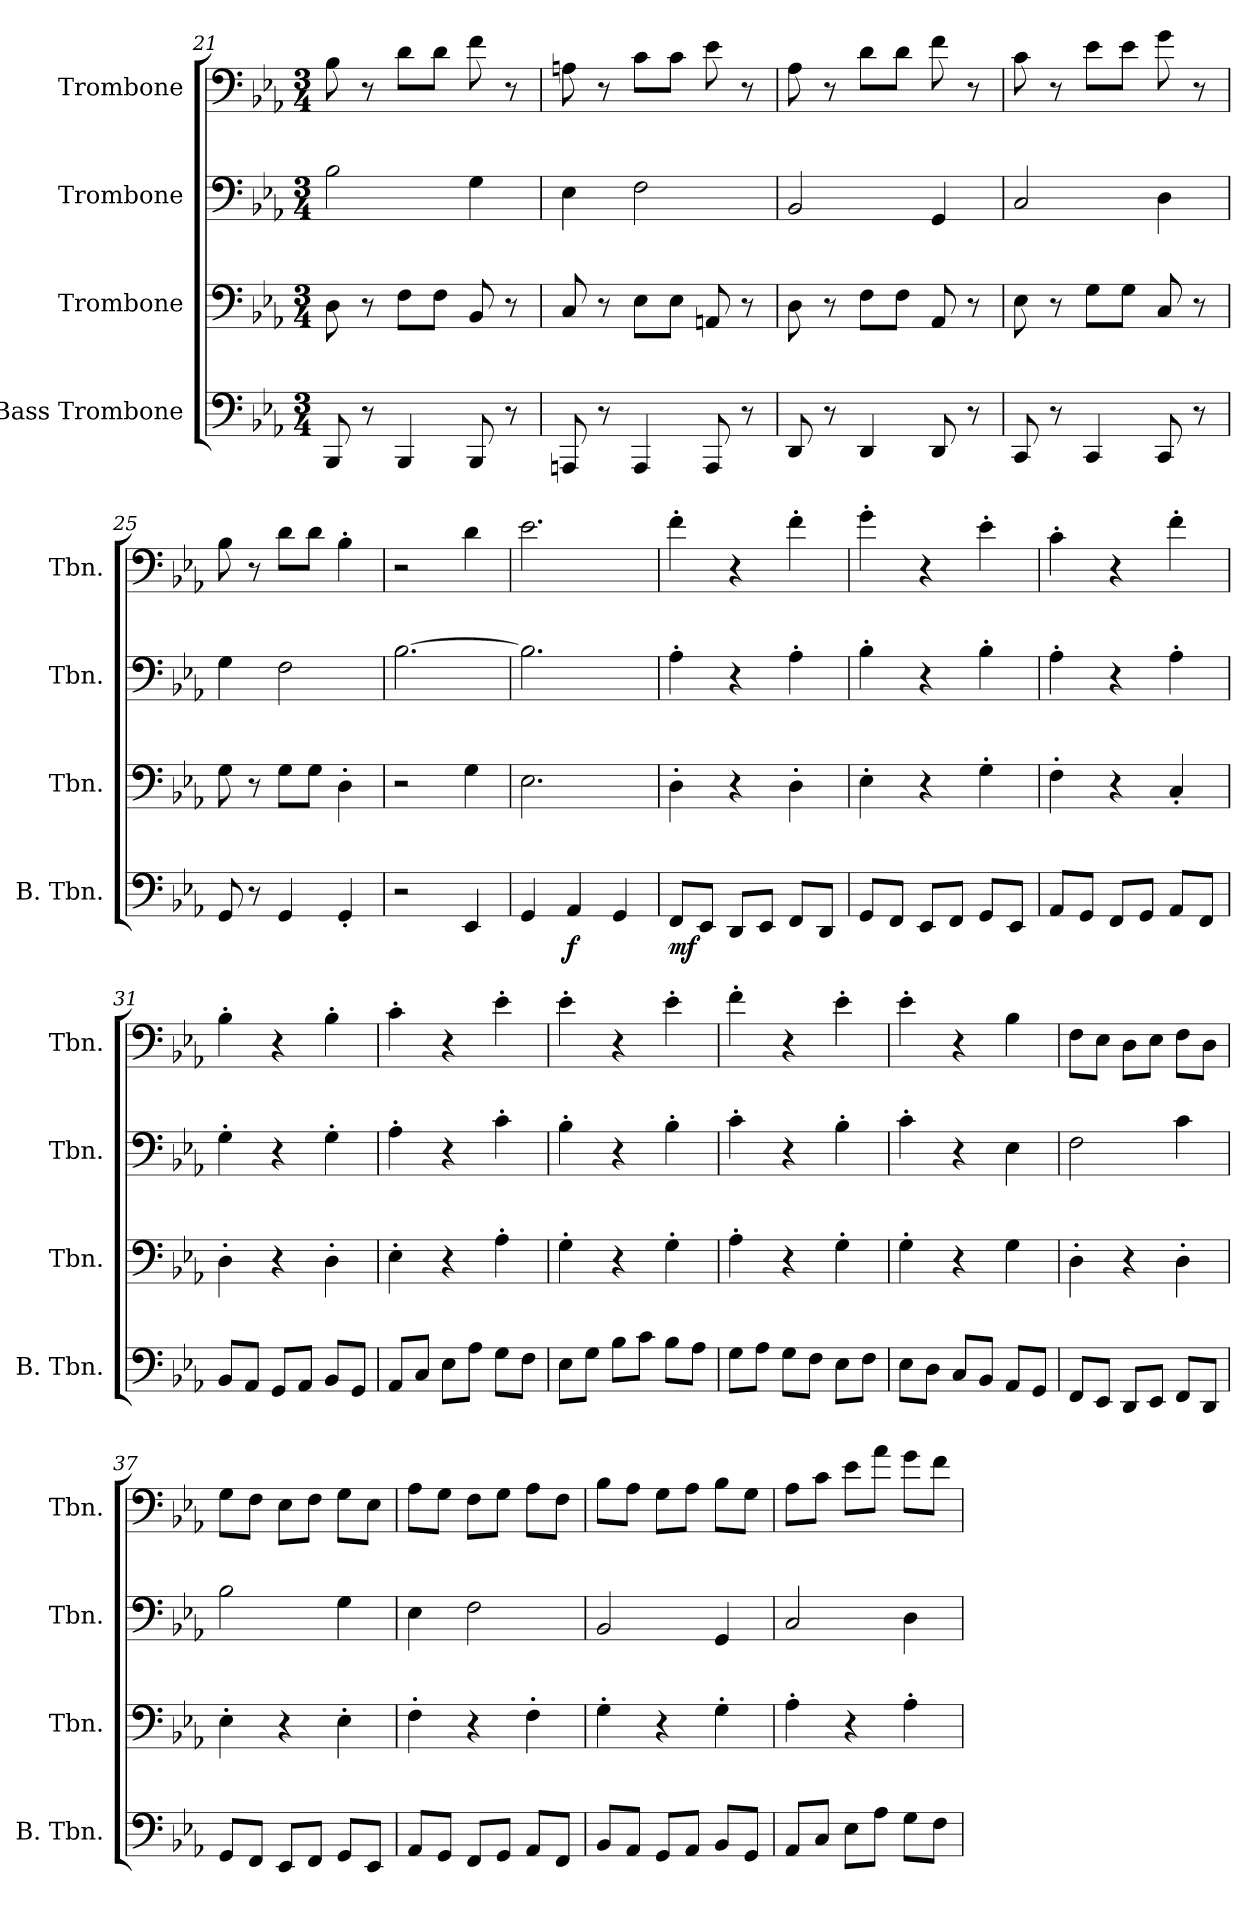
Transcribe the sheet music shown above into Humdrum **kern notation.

**kern	**dynam	**kern	**kern	**kern
*part4	*part4	*part3	*part2	*part1
*staff4	*staff4	*staff3	*staff2	*staff1
*I"Bass Trombone	*	*I"Trombone	*I"Trombone	*I"Trombone
*I'B. Tbn.	*	*I'Tbn.	*I'Tbn.	*I'Tbn.
*clefF4	*	*clefF4	*clefF4	*clefF4
*k[b-e-a-]	*	*k[b-e-a-]	*k[b-e-a-]	*k[b-e-a-]
*M3/4	*	*M3/4	*M3/4	*M3/4
=21	=21	=21	=21	=21
8BBB-/	.	8D\	2B-\	8B-\
8r	.	8r	.	8r
4BBB-/	.	8F\L	.	8d\L
.	.	8F\J	.	8d\J
8BBB-/	.	8BB-/	4G\	8f\
8r	.	8r	.	8r
=22	=22	=22	=22	=22
8AAAn/	.	8C/	4E-\	8An\
8r	.	8r	.	8r
4AAA/	.	8E-\L	2F\	8c\L
.	.	8E-\J	.	8c\J
8AAA/	.	8AAn/	.	8e-\
8r	.	8r	.	8r
!!LO:PB:g=z
=23	=23	=23	=23	=23
8DD/	.	8D\	2BB-/	8A-\
8r	.	8r	.	8r
4DD/	.	8F\L	.	8d\L
.	.	8F\J	.	8d\J
8DD/	.	8AA-/	4GG/	8f\
8r	.	8r	.	8r
=24	=24	=24	=24	=24
8CC/	.	8E-\	2C/	8c\
8r	.	8r	.	8r
4CC/	.	8G\L	.	8e-\L
.	.	8G\J	.	8e-\J
8CC/	.	8C/	4D\	8g\
8r	.	8r	.	8r
=25	=25	=25	=25	=25
8GG/	.	8G\	4G\	8B-\
8r	.	8r	.	8r
4GG/	.	8G\L	2F\	8d\L
.	.	8G\J	.	8d\J
4GG'/	.	4D'\	.	4B-'\
=26	=26	=26	=26	=26
2r	.	2r	[2.B-\	2r
4EE-/	.	4G\	.	4d\
=27	=27	=27	=27	=27
4GG/	.	2.E-\	2.B-\]	2.e-\
!	!LO:DY:b	!	!	!
4AA-/	f	.	.	.
4GG/	.	.	.	.
=28	=28	=28	=28	=28
!	!LO:DY:b	!	!	!
8FF/L	mf	4D'\	4A-'\	4f'\
8EE-/J	.	.	.	.
8DD/L	.	4r	4r	4r
8EE-/J	.	.	.	.
8FF/L	.	4D'\	4A-'\	4f'\
8DD/J	.	.	.	.
=29	=29	=29	=29	=29
8GG/L	.	4E-'\	4B-'\	4g'\
8FF/J	.	.	.	.
8EE-/L	.	4r	4r	4r
8FF/J	.	.	.	.
8GG/L	.	4G'\	4B-'\	4e-'\
8EE-/J	.	.	.	.
=30	=30	=30	=30	=30
8AA-/L	.	4F'\	4A-'\	4c'\
8GG/J	.	.	.	.
8FF/L	.	4r	4r	4r
8GG/J	.	.	.	.
8AA-/L	.	4C'/	4A-'\	4f'\
8FF/J	.	.	.	.
=31	=31	=31	=31	=31
8BB-/L	.	4D'\	4G'\	4B-'\
8AA-/J	.	.	.	.
8GG/L	.	4r	4r	4r
8AA-/J	.	.	.	.
8BB-/L	.	4D'\	4G'\	4B-'\
8GG/J	.	.	.	.
!!LO:LB:g=z
=32	=32	=32	=32	=32
8AA-/L	.	4E-'\	4A-'\	4c'\
8C/J	.	.	.	.
8E-\L	.	4r	4r	4r
8A-\J	.	.	.	.
8G\L	.	4A-'\	4c'\	4e-'\
8F\J	.	.	.	.
=33	=33	=33	=33	=33
8E-\L	.	4G'\	4B-'\	4e-'\
8G\J	.	.	.	.
8B-\L	.	4r	4r	4r
8c\J	.	.	.	.
8B-\L	.	4G'\	4B-'\	4e-'\
8A-\J	.	.	.	.
=34	=34	=34	=34	=34
8G\L	.	4A-'\	4c'\	4f'\
8A-\J	.	.	.	.
8G\L	.	4r	4r	4r
8F\J	.	.	.	.
8E-\L	.	4G'\	4B-'\	4e-'\
8F\J	.	.	.	.
=35	=35	=35	=35	=35
8E-\L	.	4G'\	4c'\	4e-'\
8D\J	.	.	.	.
8C/L	.	4r	4r	4r
8BB-/J	.	.	.	.
8AA-/L	.	4G\	4E-\	4B-\
8GG/J	.	.	.	.
=36	=36	=36	=36	=36
8FF/L	.	4D'\	2F\	8F\L
8EE-/J	.	.	.	8E-\J
8DD/L	.	4r	.	8D\L
8EE-/J	.	.	.	8E-\J
8FF/L	.	4D'\	4c\	8F\L
8DD/J	.	.	.	8D\J
=37	=37	=37	=37	=37
8GG/L	.	4E-'\	2B-\	8G\L
8FF/J	.	.	.	8F\J
8EE-/L	.	4r	.	8E-\L
8FF/J	.	.	.	8F\J
8GG/L	.	4E-'\	4G\	8G\L
8EE-/J	.	.	.	8E-\J
=38	=38	=38	=38	=38
8AA-/L	.	4F'\	4E-\	8A-\L
8GG/J	.	.	.	8G\J
8FF/L	.	4r	2F\	8F\L
8GG/J	.	.	.	8G\J
8AA-/L	.	4F'\	.	8A-\L
8FF/J	.	.	.	8F\J
=39	=39	=39	=39	=39
8BB-/L	.	4G'\	2BB-/	8B-\L
8AA-/J	.	.	.	8A-\J
8GG/L	.	4r	.	8G\L
8AA-/J	.	.	.	8A-\J
8BB-/L	.	4G'\	4GG/	8B-\L
8GG/J	.	.	.	8G\J
!!LO:PB:g=z
=40	=40	=40	=40	=40
8AA-/L	.	4A-'\	2C/	8A-\L
8C/J	.	.	.	8c\J
8E-\L	.	4r	.	8e-\L
8A-\J	.	.	.	8a-\J
8G\L	.	4A-'\	4D\	8g\L
8F\J	.	.	.	8f\J
=	=	=	=	=
*-	*-	*-	*-	*-
